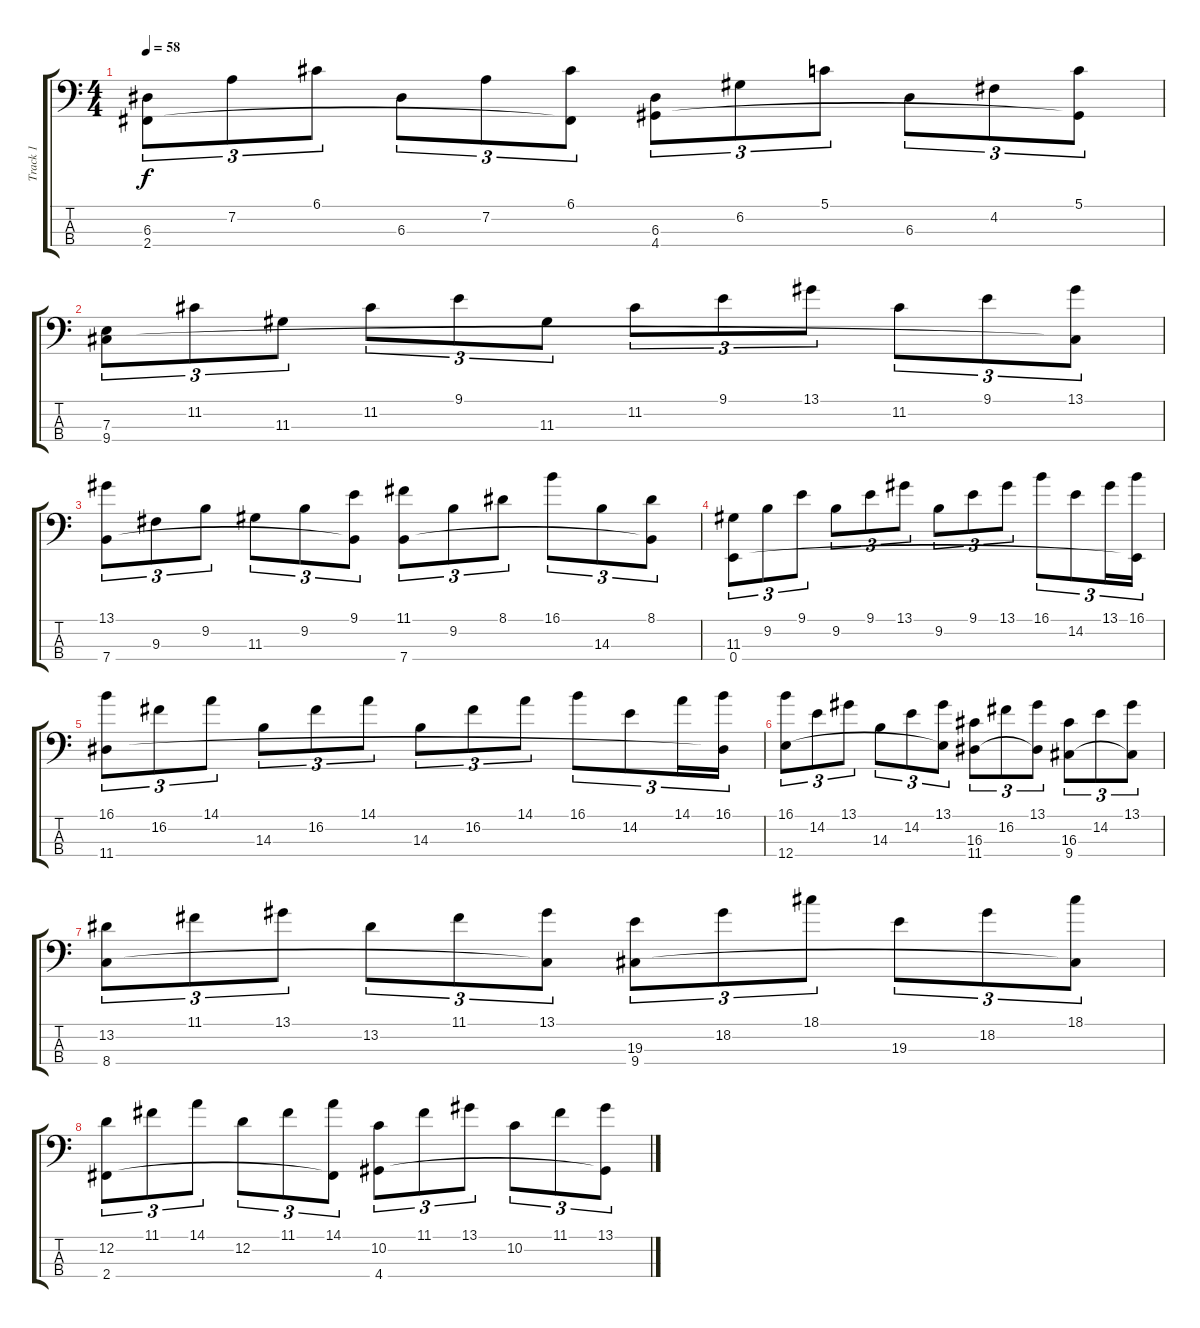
\track ("Track 1" "Track 1") {instrument electricbassfinger}
\staff {score tabs}
\tuning (G2 D2 A1 E1) {hide}
\ts (4 4)
\tempo 58
\clef f4
\ks c
(6.3 2.4).8{tu (3 2) dy f} 7.2.8{tu (3 2)} 6.1.8{tu (3 2)} 6.3.8{tu (3 2)} 7.2.8{tu (3 2)} (6.1 2.4{t}).8{tu (3 2)} (6.3 4.4).8{tu (3 2)} 6.2.8{tu (3 2)} 5.1.8{tu (3 2)} 6.3.8{tu (3 2)} 4.2.8{tu (3 2)} (5.1 4.4{t}).8{tu (3 2)} |
(7.3 9.4).8{tu (3 2)} 11.2.8{tu (3 2)} 11.3.8{tu (3 2)} 11.2.8{tu (3 2)} 9.1.8{tu (3 2)} 11.3.8{tu (3 2)} 11.2.8{tu (3 2)} 9.1.8{tu (3 2)} 13.1.8{tu (3 2)} 11.2.8{tu (3 2)} 9.1.8{tu (3 2)} (13.1 9.4{t}).8{tu (3 2)} |
(13.1 7.4).8{tu (3 2)} 9.3.8{tu (3 2)} 9.2.8{tu (3 2)} 11.3.8{tu (3 2)} 9.2.8{tu (3 2)} (9.1 7.4{t}).8{tu (3 2)} (11.1 7.4).8{tu (3 2)} 9.2.8{tu (3 2)} 8.1.8{tu (3 2)} 16.1.8{tu (3 2)} 14.3.8{tu (3 2)} (8.1 7.4{t}).8{tu (3 2)} |
(11.3 0.4).8{tu (3 2)} 9.2.8{tu (3 2)} 9.1.8{tu (3 2)} 9.2.8{tu (3 2)} 9.1.8{tu (3 2)} 13.1.8{tu (3 2)} 9.2.8{tu (3 2)} 9.1.8{tu (3 2)} 13.1.8{tu (3 2)} 16.1.8{tu (3 2)} 14.2.8{tu (3 2)} 13.1.16{tu (3 2)} (16.1 0.4{t}).16{tu (3 2)} |
(16.1 11.4).8{tu (3 2)} 16.2.8{tu (3 2)} 14.1.8{tu (3 2)} 14.3.8{tu (3 2)} 16.2.8{tu (3 2)} 14.1.8{tu (3 2)} 14.3.8{tu (3 2)} 16.2.8{tu (3 2)} 14.1.8{tu (3 2)} 16.1.8{tu (3 2)} 14.2.8{tu (3 2)} 14.1.16{tu (3 2)} (16.1 11.4{t}).16{tu (3 2)} |
(16.1 12.4).8{tu (3 2)} 14.2.8{tu (3 2)} 13.1.8{tu (3 2)} 14.3.8{tu (3 2)} 14.2.8{tu (3 2)} (13.1 12.4{t}).8{tu (3 2)} (16.3 11.4).8{tu (3 2)} 16.2.8{tu (3 2)} (13.1 11.4{t}).8{tu (3 2)} (16.3 9.4).8{tu (3 2)} 14.2.8{tu (3 2)} (13.1 9.4{t}).8{tu (3 2)} |
(13.2 8.4).8{tu (3 2)} 11.1.8{tu (3 2)} 13.1.8{tu (3 2)} 13.2.8{tu (3 2)} 11.1.8{tu (3 2)} (13.1 8.4{t}).8{tu (3 2)} (19.3 9.4).8{tu (3 2)} 18.2.8{tu (3 2)} 18.1.8{tu (3 2)} 19.3.8{tu (3 2)} 18.2.8{tu (3 2)} (18.1 9.4{t}).8{tu (3 2)} |
(12.2 2.4).8{tu (3 2)} 11.1.8{tu (3 2)} 14.1.8{tu (3 2)} 12.2.8{tu (3 2)} 11.1.8{tu (3 2)} (14.1 2.4{t}).8{tu (3 2)} (10.2 4.4).8{tu (3 2)} 11.1.8{tu (3 2)} 13.1.8{tu (3 2)} 10.2.8{tu (3 2)} 11.1.8{tu (3 2)} (13.1 4.4{t}).8{tu (3 2)}
